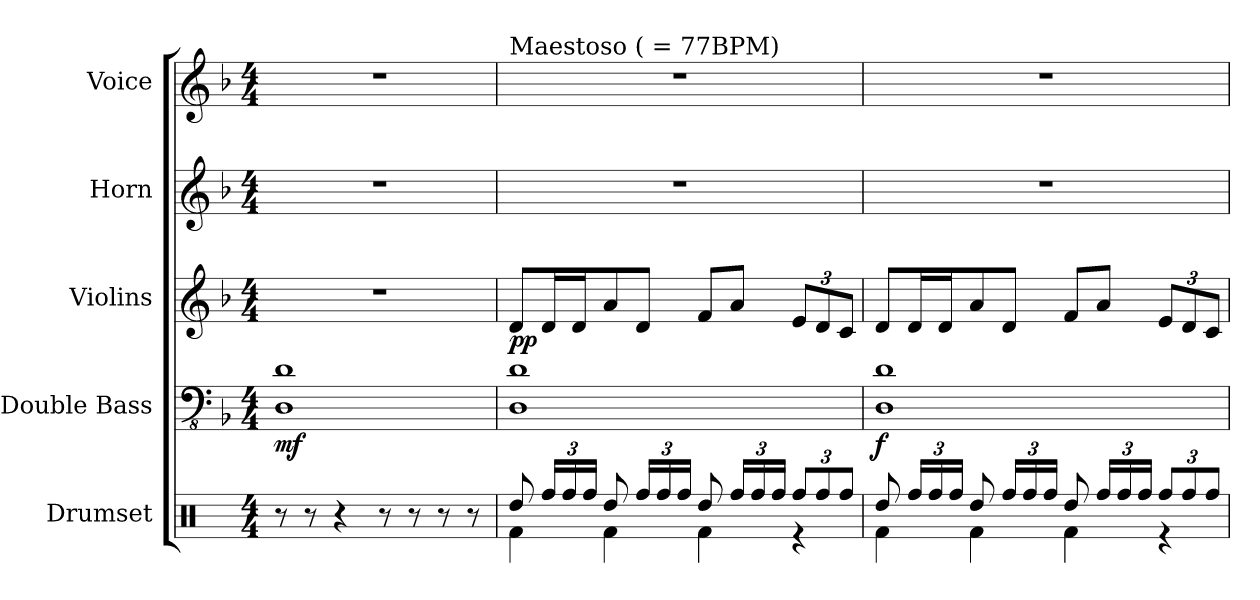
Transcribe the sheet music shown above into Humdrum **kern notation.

**kern	**kern	**dynam	**kern	**dynam	**kern	**kern
*part5	*part4	*part4	*part3	*part3	*part2	*part1
*staff5	*staff4	*staff4	*staff3	*staff3	*staff2	*staff1
*I"Drumset	*I"Double Bass	*	*I"Violins	*	*I"Horn	*I"Voice
*I'Drs.	*	*	*I'Vlns.	*	*I'Hn.	*I'Vo.
*clefX	*clefFv4	*	*clefG2	*	*clefG2	*clefG2
*	*ITrd7c12	*	*	*	*ITrd4c7	*
*k[]	*k[b-]	*	*k[b-]	*	*k[b-e-]	*k[b-]
*C:	*F:	*	*F:	*	*B-:	*F:
*M4/4	*M4/4	*	*M4/4	*	*M4/4	*M4/4
=1	=1	=1	=1	=1	=1	=1
!	!	!LO:DY:b	!	!	!	!
8r	1DDD 1DD	mf	1r	.	1r	1r
8r	.	.	.	.	.	.
4r	.	.	.	.	.	.
8r	.	.	.	.	.	.
8r	.	.	.	.	.	.
8r	.	.	.	.	.	.
8r	.	.	.	.	.	.
=2	=2	=2	=2	=2	=2	=2
*^	*	*	*	*	*	*
!	!	!	!	!	!	!	!LO:TX:a:t=Maestoso (   = 77BPM)
!	!	!	!	!	!LO:DY:b	!	!
8Rdd/	4Rf\	1DDD 1DD	.	8d/L	pp	1r	1r
*Xbrackettup	*	*	*	*	*	*	*
24Rff/LL	.	.	.	16d/L	.	.	.
24Rff/	.	.	.	.	.	.	.
.	.	.	.	16d/J	.	.	.
24Rff/JJ	.	.	.	.	.	.	.
8Rdd/	4Rf\	.	.	8a/	.	.	.
24Rff/LL	.	.	.	8d/J	.	.	.
24Rff/	.	.	.	.	.	.	.
24Rff/JJ	.	.	.	.	.	.	.
8Rdd/	4Rf\	.	.	8f/L	.	.	.
24Rff/LL	.	.	.	8a/J	.	.	.
24Rff/	.	.	.	.	.	.	.
24Rff/JJ	.	.	.	.	.	.	.
*	*	*	*	*Xbrackettup	*	*	*
12Rff/L	4r	.	.	12e/L	.	.	.
12Rff/	.	.	.	12d/	.	.	.
12Rff/J	.	.	.	12c/J	.	.	.
=3	=3	=3	=3	=3	=3	=3	=3
!	!	!	!LO:DY:b	!	!	!	!
8Rdd/	4Rf\	1DDD 1DD	f	8d/L	.	1r	1r
24Rff/LL	.	.	.	16d/L	.	.	.
24Rff/	.	.	.	.	.	.	.
.	.	.	.	16d/J	.	.	.
24Rff/JJ	.	.	.	.	.	.	.
8Rdd/	4Rf\	.	.	8a/	.	.	.
24Rff/LL	.	.	.	8d/J	.	.	.
24Rff/	.	.	.	.	.	.	.
24Rff/JJ	.	.	.	.	.	.	.
8Rdd/	4Rf\	.	.	8f/L	.	.	.
24Rff/LL	.	.	.	8a/J	.	.	.
24Rff/	.	.	.	.	.	.	.
24Rff/JJ	.	.	.	.	.	.	.
12Rff/L	4r	.	.	12e/L	.	.	.
12Rff/	.	.	.	12d/	.	.	.
12Rff/J	.	.	.	12c/J	.	.	.
*v	*v	*	*	*	*	*	*
=	=	=	=	=	=	=
*-	*-	*-	*-	*-	*-	*-
